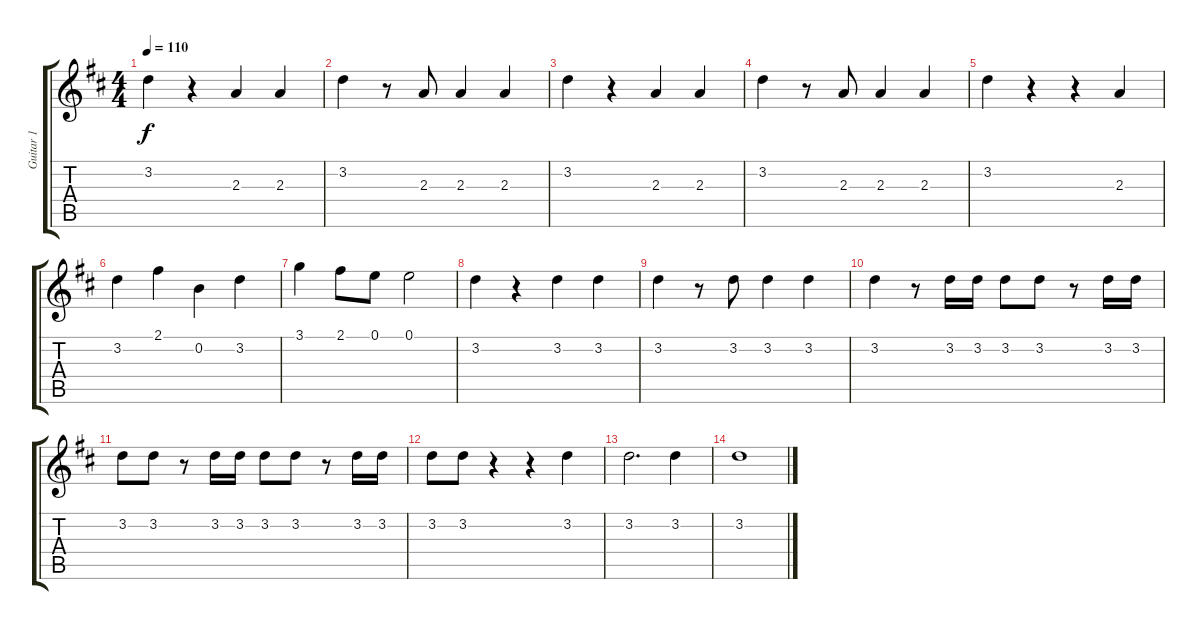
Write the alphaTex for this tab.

\track ("Guitar 1" "Guitar 1") {instrument electricguitarjazz}
\staff {score tabs}
\tuning (E4 B3 G3 D3 A2 E2) {hide}
\ts (4 4)
\tempo 110
\clef g2
\ks d
3.2.4{dy f} r.4 2.3.4 2.3.4 |
3.2.4 r.8 2.3.8 2.3.4 2.3.4 |
3.2.4 r.4 2.3.4 2.3.4 |
3.2.4 r.8 2.3.8 2.3.4 2.3.4 |
3.2.4 r.4 r.4 2.3.4 |
3.2.4 2.1.4 0.2.4 3.2.4 |
3.1.4 2.1.8 0.1.8 0.1.2 |
3.2.4 r.4 3.2.4 3.2.4 |
3.2.4 r.8 3.2.8 3.2.4 3.2.4 |
3.2.4 r.8 3.2.16 3.2.16 3.2.8 3.2.8 r.8 3.2.16 3.2.16 |
3.2.8 3.2.8 r.8 3.2.16 3.2.16 3.2.8 3.2.8 r.8 3.2.16 3.2.16 |
3.2.8 3.2.8 r.4 r.4 3.2.4 |
3.2.2{d} 3.2.4 |
3.2.1
